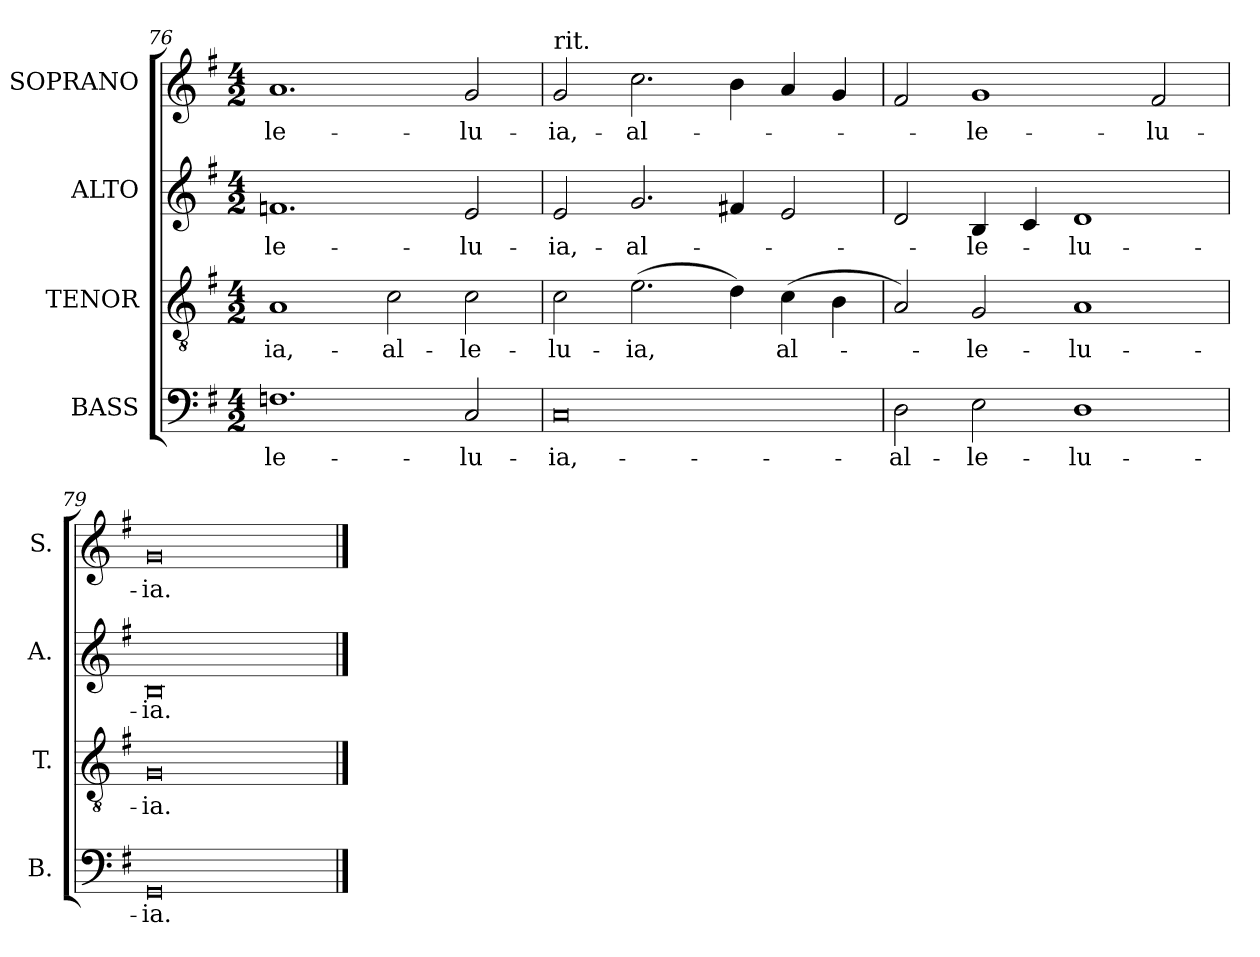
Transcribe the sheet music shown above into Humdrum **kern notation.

**kern	**text	**kern	**text	**kern	**text	**kern	**text
*part4	*part4	*part3	*part3	*part2	*part2	*part1	*part1
*staff4	*staff4	*staff3	*staff3	*staff2	*staff2	*staff1	*staff1
*I"BASS	*	*I"TENOR	*	*I"ALTO	*	*I"SOPRANO	*
*I'B.	*	*I'T.	*	*I'A.	*	*I'S.	*
*clefF4	*	*clefGv2	*	*clefG2	*	*clefG2	*
*	*	*ITrd7c12	*	*	*	*	*
*k[f#]	*	*k[f#]	*	*k[f#]	*	*k[f#]	*
*G:	*	*G:	*	*G:	*	*G:	*
*M4/2	*	*M4/2	*	*M4/2	*	*M4/2	*
=76	=76	=76	=76	=76	=76	=76	=76
!	!LO:LY:b:color=#000000	!	!	!	!	!	!
!	!	!	!LO:LY:b:color=#000000	!	!	!	!
!	!	!	!	!	!LO:LY:b:color=#000000	!	!
!	!	!	!	!	!	!	!LO:LY:b:color=#000000
1.Fni	-le-	1AAi	-ia,-	1.fni	-le-	1.ai	-le-
!	!	!	!LO:LY:b:color=#000000	!	!	!	!
.	.	2Ci\	-al-	.	.	.	.
!	!LO:LY:b:color=#000000	!	!	!	!	!	!
!	!	!	!LO:LY:b:color=#000000	!	!	!	!
!	!	!	!	!	!LO:LY:b:color=#000000	!	!
!	!	!	!	!	!	!	!LO:LY:b:color=#000000
2Ci/	-lu-	2Ci\	-le-	2ei/	-lu-	2gi/	-lu-
=77	=77	=77	=77	=77	=77	=77	=77
!	!LO:LY:b:color=#000000	!	!	!	!	!	!
!	!	!	!LO:LY:b:color=#000000	!	!	!	!
!	!	!	!	!	!LO:LY:b:color=#000000	!	!
!	!	!	!	!	!	!LO:TX:t=rit.	!
!	!	!	!	!	!	!	!LO:LY:b:color=#000000
0Ci	-ia,-	2Ci\	-lu-	2ei/	-ia,-	2gi/	-ia,-
!	!	!	!LO:LY:b:color=#000000	!	!	!	!
!	!	!	!	!	!LO:LY:b:color=#000000	!	!
!	!	!	!	!	!	!	!LO:LY:b:color=#000000
.	.	(2.Ei\	-ia,	2.gi/	-al-	2.cci\	-al-
.	.	4Di\)	.	4f#Xi/	.	4bi\	.
!	!	!	!LO:LY:b:color=#000000	!	!	!	!
.	.	(4Ci\	al-	2ei/	.	4ai/	.
.	.	4BBi\	.	.	.	4gi/	.
=78	=78	=78	=78	=78	=78	=78	=78
!	!LO:LY:b:color=#000000	!	!	!	!	!	!
2Di\	-al-	2AAi/)	.	2di/	.	2f#i/	.
!	!LO:LY:b:color=#000000	!	!	!	!	!	!
!	!	!	!LO:LY:b:color=#000000	!	!	!	!
!	!	!	!	!	!LO:LY:b:color=#000000	!	!
!	!	!	!	!	!	!	!LO:LY:b:color=#000000
2Ei\	-le-	2GGi/	-le-	4Bi/	-le-	1gi	-le-
.	.	.	.	4ci/	.	.	.
!	!LO:LY:b:color=#000000	!	!	!	!	!	!
!	!	!	!LO:LY:b:color=#000000	!	!	!	!
!	!	!	!	!	!LO:LY:b:color=#000000	!	!
1Di	-lu-	1AAi	-lu-	1di	-lu-	.	.
!	!	!	!	!	!	!	!LO:LY:b:color=#000000
.	.	.	.	.	.	2f#i/	-lu-
=79	=79	=79	=79	=79	=79	=79	=79
!	!LO:LY:b:color=#000000	!	!	!	!	!	!
!	!	!	!LO:LY:b:color=#000000	!	!	!	!
!	!	!	!	!	!LO:LY:b:color=#000000	!	!
!	!	!	!	!	!	!	!LO:LY:b:color=#000000
0GGi	-ia.-	0GGi	-ia.-	0Bi	-ia.-	0gi	-ia.-
==	==	==	==	==	==	==	==
*-	*-	*-	*-	*-	*-	*-	*-
